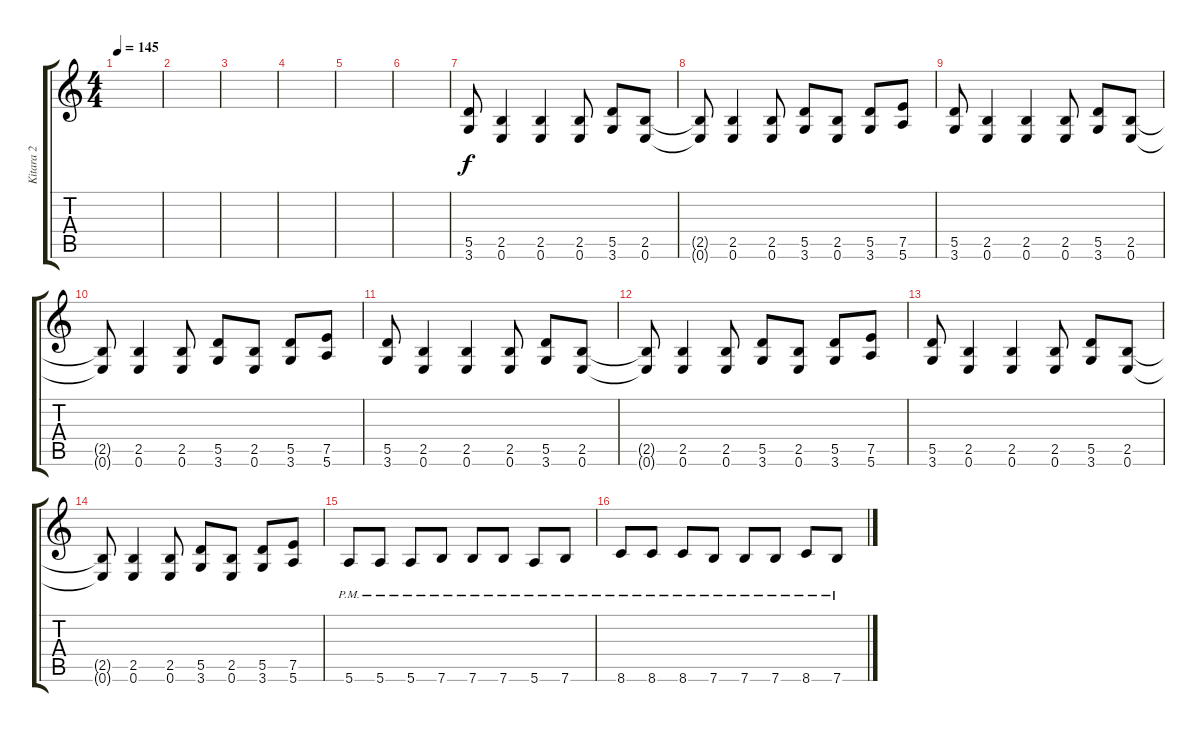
\track ("Kitara 2" "Kitara 2") {instrument overdrivenguitar}
\staff {score tabs}
\tuning (E4 B3 G3 D3 A2 E2) {hide}
\ts (4 4)
\tempo 145
\clef g2
\ks c
|
|
|
|
|
|
(5.5 3.6).8 (2.5 0.6).4 (2.5 0.6).4 (2.5 0.6).8 (5.5 3.6).8 (2.5 0.6).8 |
(2.5{t} 0.6{t}).8 (2.5 0.6).4 (2.5 0.6).8 (5.5 3.6).8 (2.5 0.6).8 (5.5 3.6).8 (7.5 5.6).8 |
(5.5 3.6).8 (2.5 0.6).4 (2.5 0.6).4 (2.5 0.6).8 (5.5 3.6).8 (2.5 0.6).8 |
(2.5{t} 0.6{t}).8 (2.5 0.6).4 (2.5 0.6).8 (5.5 3.6).8 (2.5 0.6).8 (5.5 3.6).8 (7.5 5.6).8 |
(5.5 3.6).8 (2.5 0.6).4 (2.5 0.6).4 (2.5 0.6).8 (5.5 3.6).8 (2.5 0.6).8 |
(2.5{t} 0.6{t}).8 (2.5 0.6).4 (2.5 0.6).8 (5.5 3.6).8 (2.5 0.6).8 (5.5 3.6).8 (7.5 5.6).8 |
(5.5 3.6).8 (2.5 0.6).4 (2.5 0.6).4 (2.5 0.6).8 (5.5 3.6).8 (2.5 0.6).8 |
(2.5{t} 0.6{t}).8 (2.5 0.6).4 (2.5 0.6).8 (5.5 3.6).8 (2.5 0.6).8 (5.5 3.6).8 (7.5 5.6).8 |
5.6{pm}.8 5.6{pm}.8 5.6{pm}.8 7.6{pm}.8 7.6{pm}.8 7.6{pm}.8 5.6{pm}.8 7.6{pm}.8 |
8.6{pm}.8 8.6{pm}.8 8.6{pm}.8 7.6{pm}.8 7.6{pm}.8 7.6{pm}.8 8.6{pm}.8 7.6{pm}.8
